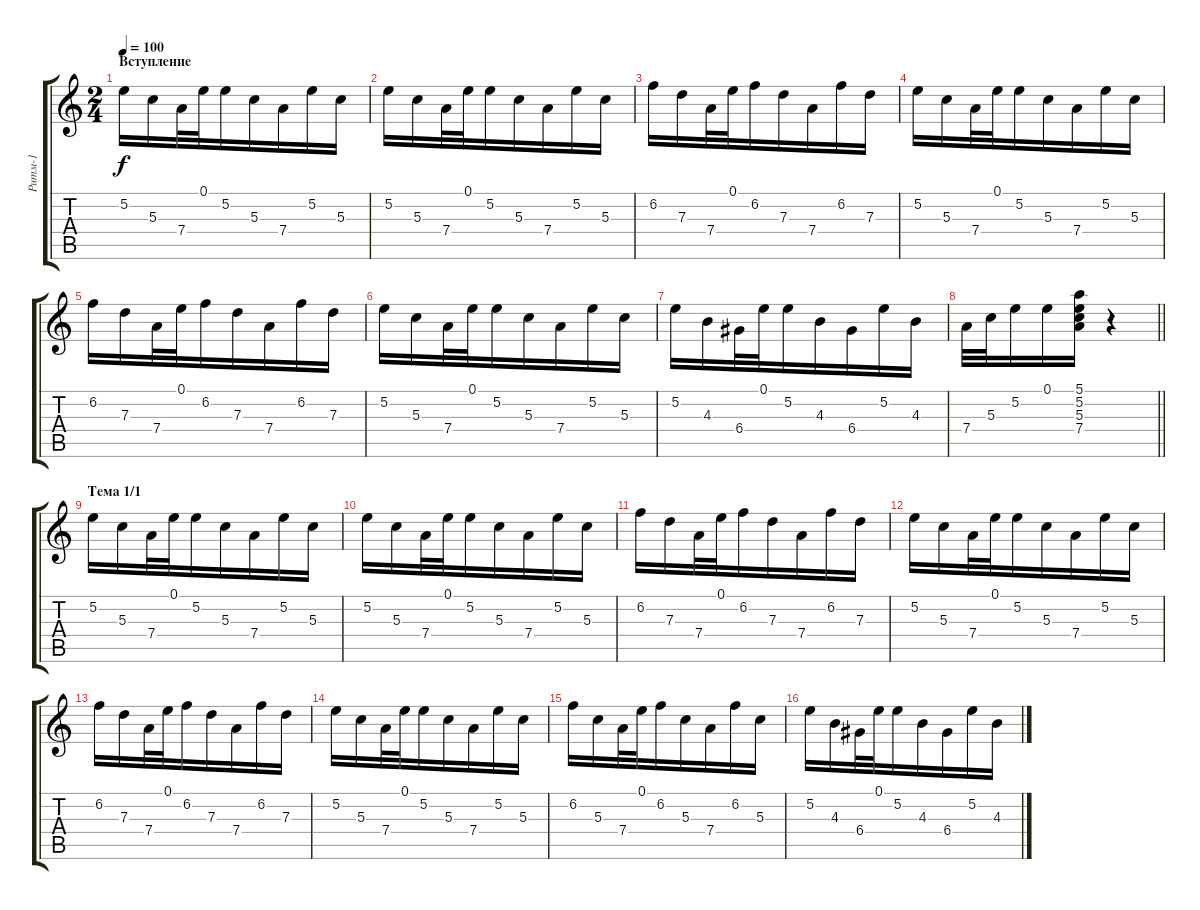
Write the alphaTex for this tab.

\track ("Ритм-1" "Ритм-1") {instrument acousticguitarsteel}
\staff {score tabs}
\tuning (E4 B3 G3 D3 A2 E2) {hide}
\ts (2 4)
\section ("" "Вступление")
\tempo 100
\clef g2
\ks c
5.2.16{dy f instrument acousticguitarsteel} 5.3.16{beam merge} 7.4.32 0.1.32 5.2.16{beam merge} 5.3.16 7.4.16 5.2.16 5.3.16 |
5.2.16 5.3.16{beam merge} 7.4.32 0.1.32 5.2.16{beam merge} 5.3.16 7.4.16 5.2.16 5.3.16 |
6.2.16 7.3.16{beam merge} 7.4.32 0.1.32 6.2.16{beam merge} 7.3.16 7.4.16 6.2.16 7.3.16 |
5.2.16 5.3.16{beam merge} 7.4.32 0.1.32 5.2.16{beam merge} 5.3.16 7.4.16 5.2.16 5.3.16 |
6.2.16 7.3.16{beam merge} 7.4.32 0.1.32 6.2.16{beam merge} 7.3.16 7.4.16 6.2.16 7.3.16 |
5.2.16 5.3.16{beam merge} 7.4.32 0.1.32 5.2.16{beam merge} 5.3.16 7.4.16 5.2.16 5.3.16 |
5.2.16 4.3.16{beam merge} 6.4.32 0.1.32 5.2.16{beam merge} 4.3.16 6.4.16 5.2.16 4.3.16 |
\barLineRight lightlight
7.4.32 5.3.32 5.2.16 0.1.16 (5.1 5.2 5.3 7.4).16 r.4 |
\section ("" "Тема 1/1")
5.2.16 5.3.16{beam merge} 7.4.32 0.1.32 5.2.16{beam merge} 5.3.16 7.4.16 5.2.16 5.3.16 |
5.2.16 5.3.16{beam merge} 7.4.32 0.1.32 5.2.16{beam merge} 5.3.16 7.4.16 5.2.16 5.3.16 |
6.2.16 7.3.16{beam merge} 7.4.32 0.1.32 6.2.16{beam merge} 7.3.16 7.4.16 6.2.16 7.3.16 |
5.2.16 5.3.16{beam merge} 7.4.32 0.1.32 5.2.16{beam merge} 5.3.16 7.4.16 5.2.16 5.3.16 |
6.2.16 7.3.16{beam merge} 7.4.32 0.1.32 6.2.16{beam merge} 7.3.16 7.4.16 6.2.16 7.3.16 |
5.2.16 5.3.16{beam merge} 7.4.32 0.1.32 5.2.16{beam merge} 5.3.16 7.4.16 5.2.16 5.3.16 |
6.2.16 5.3.16{beam merge} 7.4.32 0.1.32 6.2.16{beam merge} 5.3.16 7.4.16 6.2.16 5.3.16 |
5.2.16 4.3.16{beam merge} 6.4.32 0.1.32 5.2.16{beam merge} 4.3.16 6.4.16 5.2.16 4.3.16
